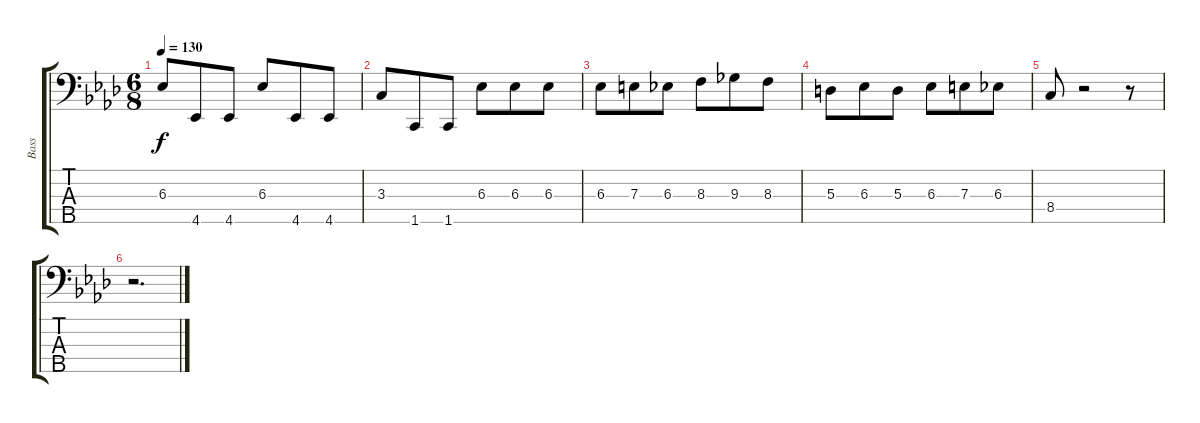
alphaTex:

\track ("Bass" "Bass") {instrument electricbassfinger}
\staff {score tabs}
\tuning (G2 D2 A1 E1 B0) {hide}
\ts (6 8)
\tempo 130
\clef f4
\ks ab
6.3.8{dy f} 4.5.8 4.5.8 6.3.8 4.5.8 4.5.8 |
3.3.8 1.5.8 1.5.8 6.3.8 6.3.8 6.3.8 |
6.3.8 7.3.8 6.3.8 8.3.8 9.3.8 8.3.8 |
5.3.8 6.3.8 5.3.8 6.3.8 7.3.8 6.3.8 |
8.4.8 r.2 r.8 |
r.2{d}
